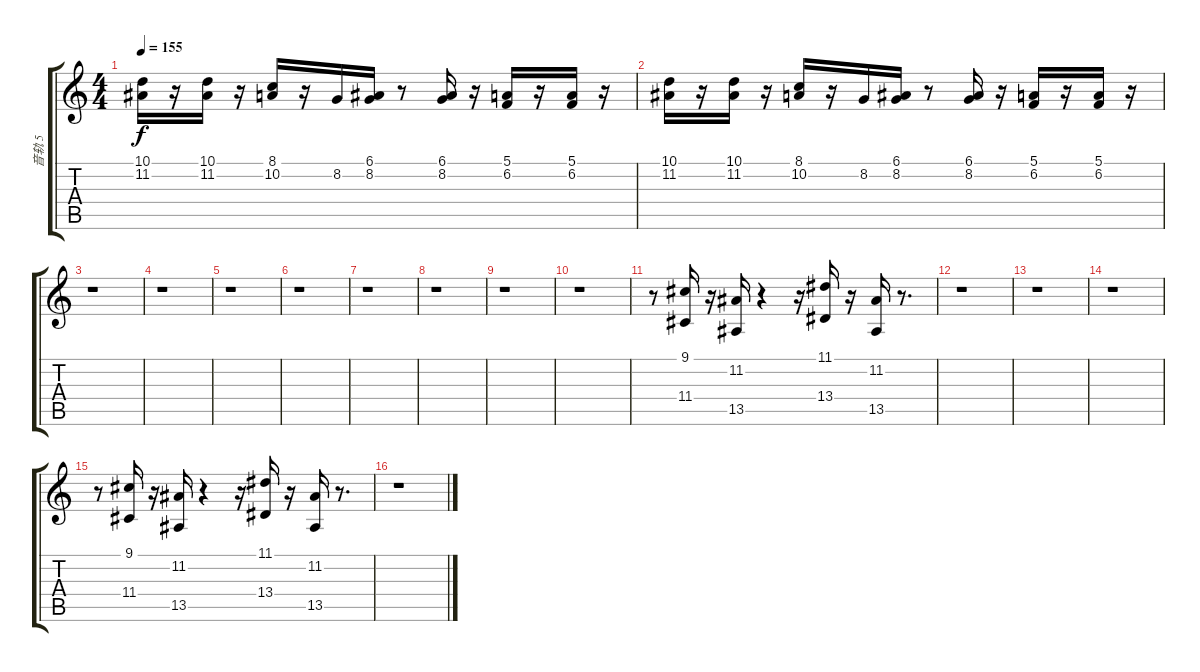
\track ("音轨 5" "音轨 5") {instrument brightacousticpiano}
\staff {score tabs}
\tuning (E4 B3 G3 D3 A2 E2) {hide}
\ts (4 4)
\tempo 155
\clef g2
\ks c
(10.1 11.2).16{dy f} r.16 (10.1 11.2).16 r.16 (8.1 10.2).16 r.16 8.2.16 (6.1 8.2).16 r.8 (6.1 8.2).16 r.16 (5.1 6.2).16 r.16 (5.1 6.2).16 r.16 |
(10.1 11.2).16 r.16 (10.1 11.2).16 r.16 (8.1 10.2).16 r.16 8.2.16 (6.1 8.2).16 r.8 (6.1 8.2).16 r.16 (5.1 6.2).16 r.16 (5.1 6.2).16 r.16 |
r.1 |
r.1 |
r.1 |
r.1 |
r.1 |
r.1 |
r.1 |
r.1 |
r.8 (9.1 11.4).16 r.16 (11.2 13.5).16 r.4 r.16 (11.1 13.4).16 r.16 (11.2 13.5).16 r.8{d} |
r.1 |
r.1 |
r.1 |
r.8 (9.1 11.4).16 r.16 (11.2 13.5).16 r.4 r.16 (11.1 13.4).16 r.16 (11.2 13.5).16 r.8{d} |
r.1
